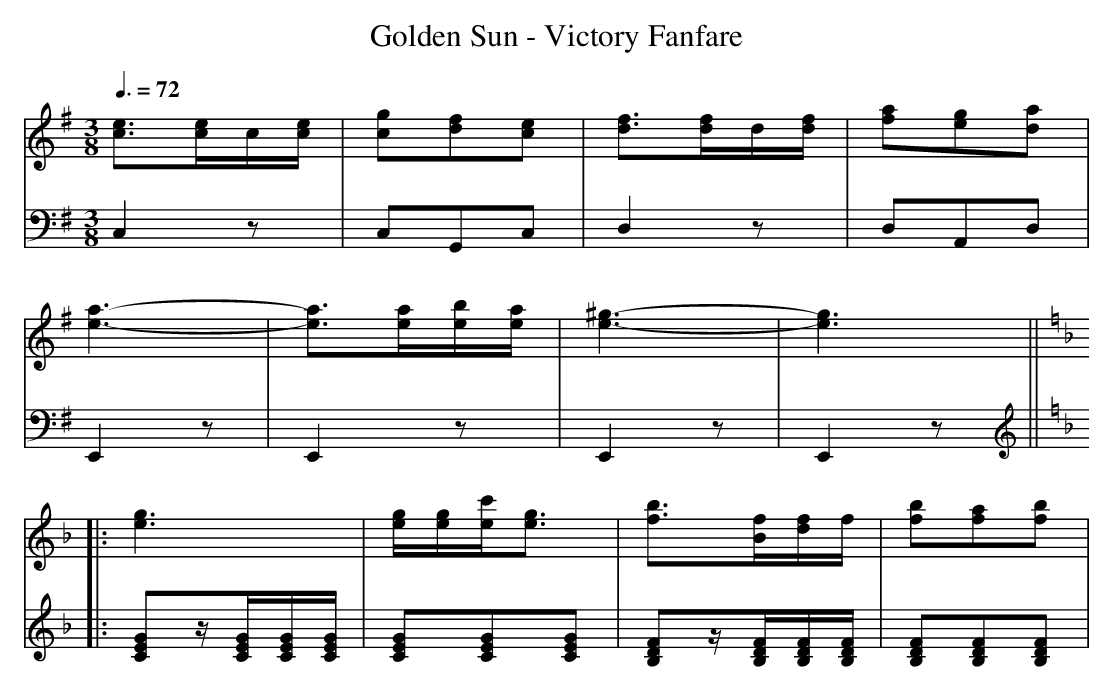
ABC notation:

X:1
T:Golden Sun - Victory Fanfare
M:3/8
Q:3/8=72
L:1/8
V:T treble
V:B bass
K:G
[V:T] [ce]>[ce]c/[ce]/ | [cg][df][ce] | [df]>[df]d/[df]/ | [fa][eg][da] |
[V:B] C,2 z | C,G,,C, | D,2 z | D,A,,D, |
[V:T] [ea]3- | [ea]3/2[ea]/[eb]/[ea]/ | [e^g]3- | [eg]3 || [K:F]
[V:B] E,,2 z | E,,2 z | E,,2 z | E,,2 z || [K:F treble]
[V:T] |: [eg]3 | [eg]/[eg]/[ec']<[eg] | [fb]>[Bf][df]/f/ | [fb][fa][fb] |
[V:B] |: [CEG]z/[CEG]/[CEG]/[CEG]/ | [CEG][CEG][CEG] | [B,DF]z/[B,DF]/[B,DF]/[B,DF]/ | [B,DF][B,DF][B,DF] |
